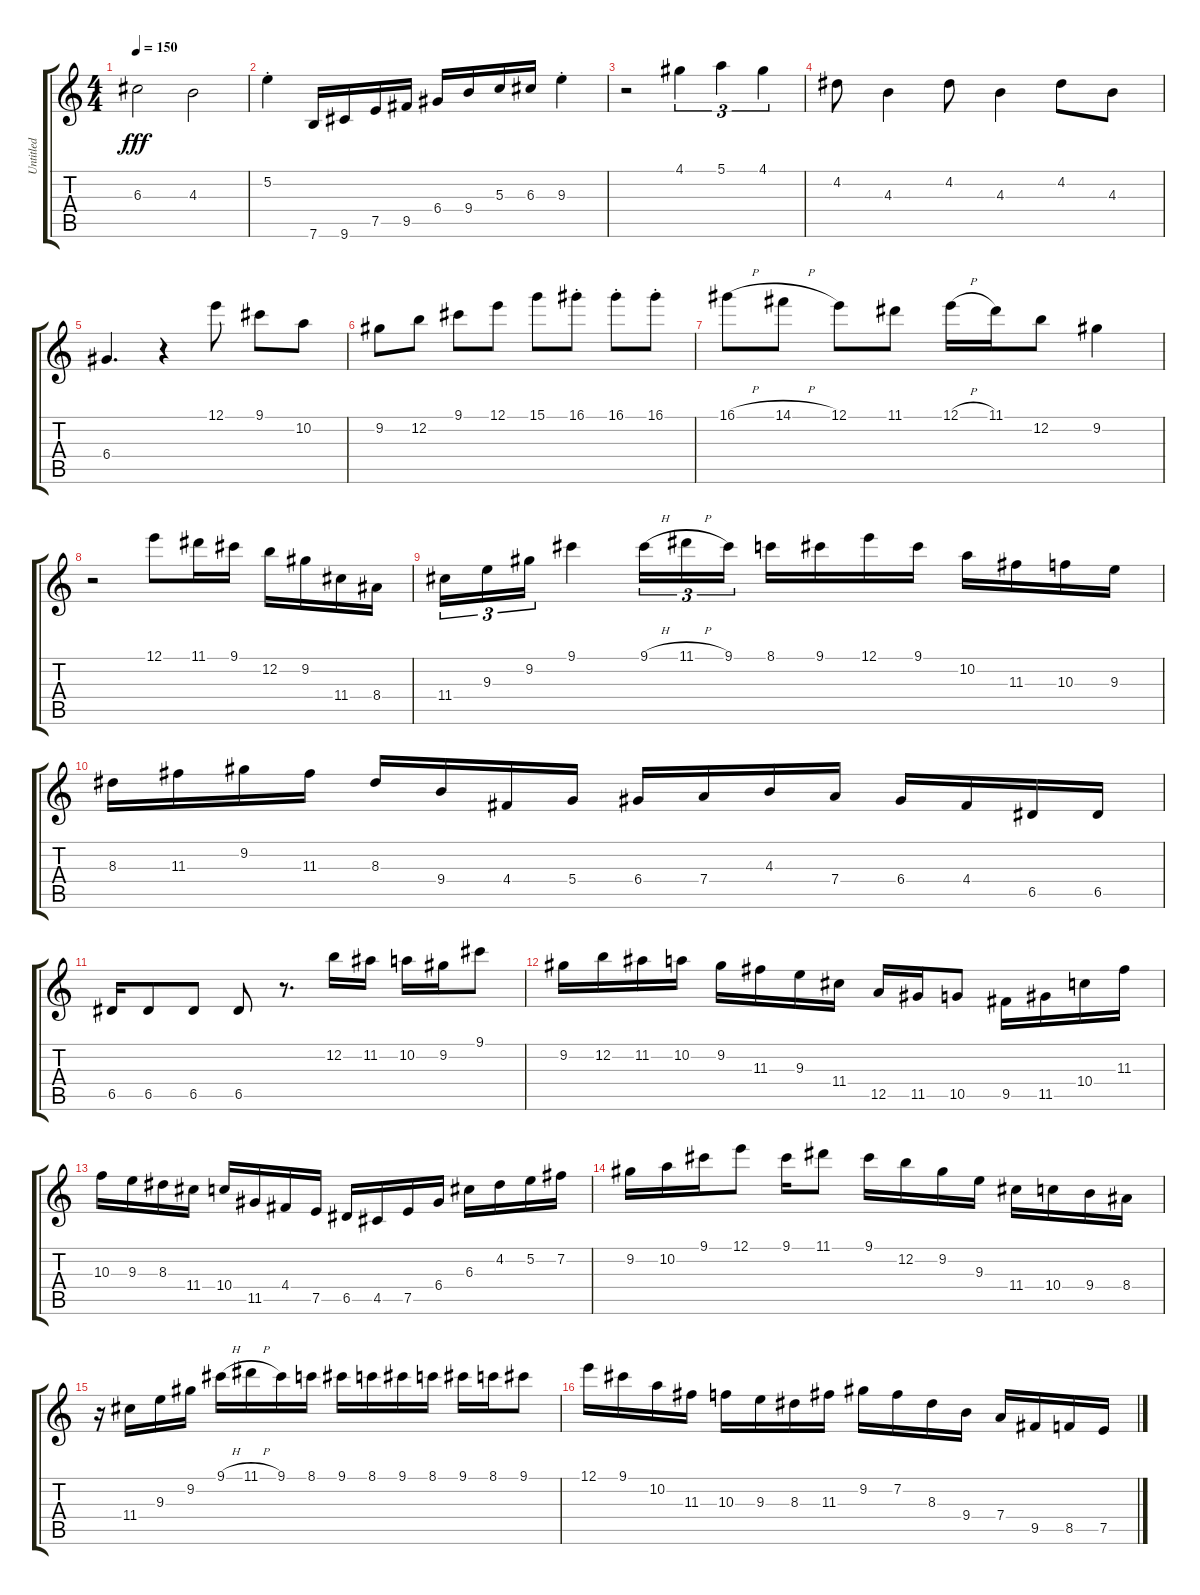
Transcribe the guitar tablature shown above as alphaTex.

\track ("Untitled" "Untitled") {instrument acousticguitarsteel}
\staff {score tabs}
\tuning (E4 B3 G3 D3 A2 E2) {hide}
\ts (4 4)
\tempo 150
\clef g2
\ks c
6.3.2{dy fff} 4.3.2 |
5.2{st}.4 7.6.16 9.6.16 7.5.16 9.5.16 6.4.16 9.4.16 5.3.16 6.3.16 9.3{st}.4 |
r.2 4.1.4{tu (3 2)} 5.1.4{tu (3 2)} 4.1.4{tu (3 2)} |
4.2.8 4.3.4 4.2.8 4.3.4 4.2.8 4.3.8 |
6.4.4{d} r.4 12.1.8 9.1.8 10.2.8 |
9.2.8 12.2.8 9.1.8 12.1.8 15.1.8 16.1{st}.8 16.1{st}.8 16.1{st}.8 |
16.1{h}.8 14.1{h}.8 12.1.8 11.1.8 12.1{h}.16 11.1.16 12.2.8 9.2.4 |
r.2 12.1.8 11.1.16 9.1.16 12.2.16 9.2.16 11.4.16 8.4.16 |
11.4.16{tu (3 2)} 9.3.16{tu (3 2)} 9.2.16{tu (3 2)} 9.1.4 9.1{h}.16{tu (3 2)} 11.1{h}.16{tu (3 2)} 9.1.16{tu (3 2)} 8.1.16 9.1.16 12.1.16 9.1.16 10.2.16 11.3.16 10.3.16 9.3.16 |
8.3.16 11.3.16 9.2.16 11.3.16 8.3.16 9.4.16 4.4.16 5.4.16 6.4.16 7.4.16 4.3.16 7.4.16 6.4.16 4.4.16 6.5.16 6.5.16 |
6.5.16 6.5.8 6.5.8 6.5.8 r.8{d} 12.2.16 11.2.16 10.2.16 9.2.16 9.1.8 |
9.2.16 12.2.16 11.2.16 10.2.16 9.2.16 11.3.16 9.3.16 11.4.16 12.5.16 11.5.16 10.5.8 9.5.16 11.5.16 10.4.16 11.3.16 |
10.3.16 9.3.16 8.3.16 11.4.16 10.4.16 11.5.16 4.4.16 7.5.16 6.5.16 4.5.16 7.5.16 6.4.16 6.3.16 4.2.16 5.2.16 7.2.16 |
9.2.16 10.2.16 9.1.16 12.1.8 9.1.16 11.1.8 9.1.16 12.2.16 9.2.16 9.3.16 11.4.16 10.4.16 9.4.16 8.4.16 |
r.16 11.4.16 9.3.16 9.2.16 9.1{h}.16 11.1{h}.16 9.1.16 8.1.16 9.1.16 8.1.16 9.1.16 8.1.16 9.1.16 8.1.16 9.1.8 |
12.1.16 9.1.16 10.2.16 11.3.16 10.3.16 9.3.16 8.3.16 11.3.16 9.2.16 7.2.16 8.3.16 9.4.16 7.4.16 9.5.16 8.5.16 7.5.16
